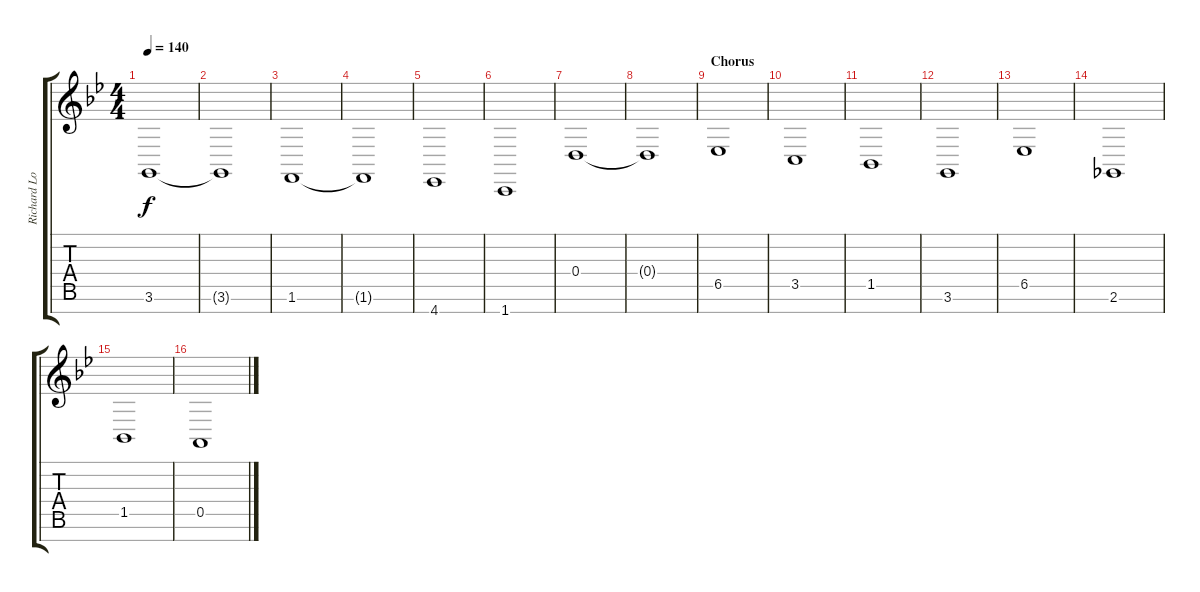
\track ("Richard Locker - Cello" "Richard Lo") {instrument cello}
\staff {score tabs}
\tuning (E4 B3 G3 D3 A2 E2 B1) {hide}
\ts (4 4)
\section ("" "")
\tempo 140
\clef g2
\ks bb
3.6.1{dy f} |
3.6{t}.1 |
1.6.1 |
1.6{t}.1 |
4.7.1 |
1.7.1 |
0.4.1 |
0.4{t}.1 |
\section ("" "Chorus")
6.5.1 |
3.5.1 |
1.5.1 |
3.6.1 |
6.5.1 |
2.6.1 |
1.5.1 |
0.5.1
